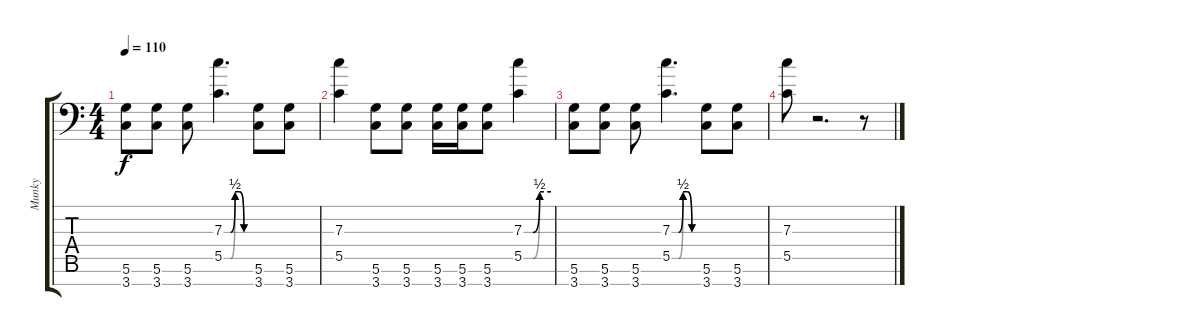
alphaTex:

\track ("Munky" "Munky") {instrument distortionguitar}
\staff {score tabs}
\tuning (D4 A3 F3 C3 G2 D2 A1) {hide}
\ts (4 4)
\tempo 110
\clef f4
\ks c
(5.6 3.7).8{dy f} (5.6 3.7).8 (5.6 3.7).8 (7.3{be (custom 0 0 15 0 25 2 35 2 45 0 60 0)} 5.5{be (custom 0 0 15 0 25 2 35 2 45 0 60 0)}).4{d} (5.6 3.7).8 (5.6 3.7).8 |
(7.3 5.5).4 (5.6 3.7).8 (5.6 3.7).8 (5.6 3.7).16 (5.6 3.7).16 (5.6 3.7).8 (7.3{be (custom 0 0 20 0 35 2 60 2)} 5.5{be (custom 0 0 20 0 35 2 60 2)}).4 |
(5.6 3.7).8 (5.6 3.7).8 (5.6 3.7).8 (7.3{be (custom 0 0 15 0 25 2 35 2 45 0 60 0)} 5.5{be (custom 0 0 15 0 25 2 35 2 45 0 60 0)}).4{d} (5.6 3.7).8 (5.6 3.7).8 |
(7.3 5.5).8 r.2{d} r.8
